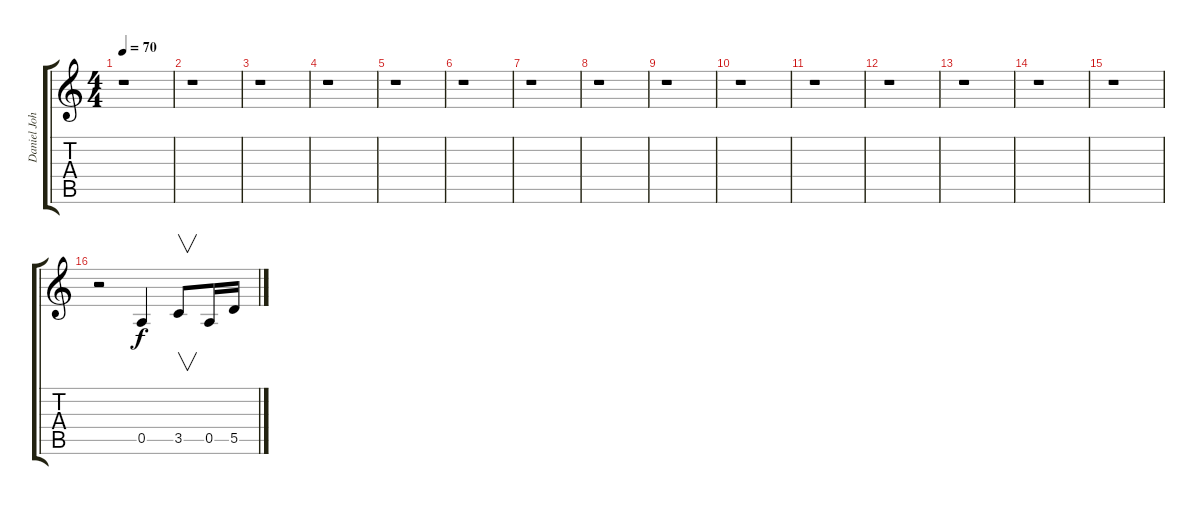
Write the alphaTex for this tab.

\track ("Daniel Johns (gtr3)" "Daniel Joh") {instrument electricguitarjazz}
\staff {score tabs}
\tuning (E4 B3 G3 D3 A2 E2) {hide}
\ts (4 4)
\tempo 70
\clef g2
\ks c
r.1{dy f instrument electricguitarjazz} |
r.1 |
r.1 |
r.1 |
r.1 |
r.1 |
r.1 |
r.1 |
r.1 |
r.1 |
r.1 |
r.1 |
r.1 |
r.1 |
r.1 |
r.2 0.5.4 3.5.8{v} 0.5.16 5.5.16
